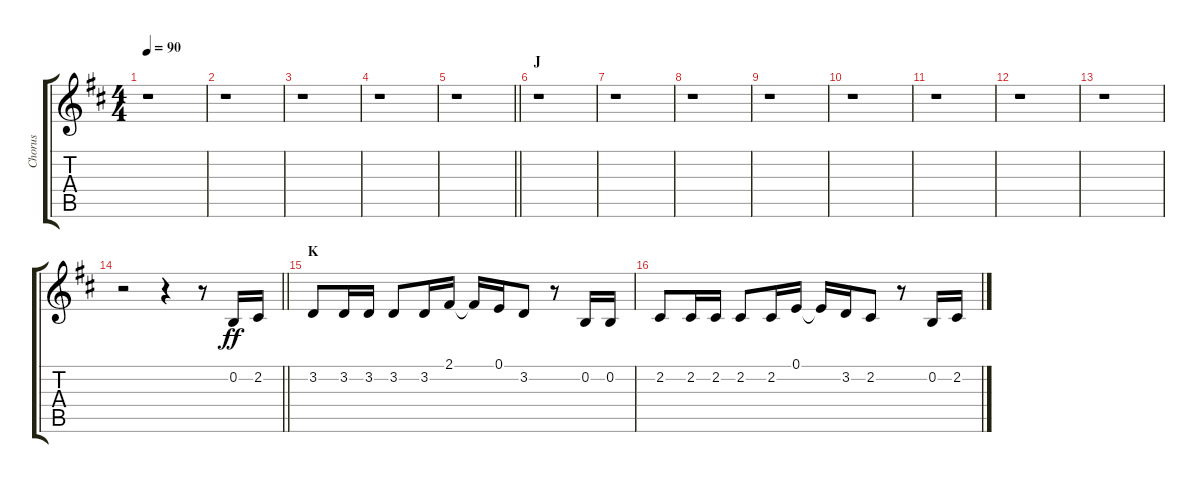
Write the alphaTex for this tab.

\track ("Chorus" "Chorus") {instrument voiceoohs}
\staff {score tabs}
\tuning (E4 B3 G3 D3 A2 E2) {hide}
\ts (4 4)
\tempo 90
\clef g2
\ks d
r.1{dy ff} |
r.1 |
r.1 |
r.1 |
\barLineRight lightlight
r.1 |
\section ("" "J")
r.1 |
r.1 |
r.1 |
r.1 |
r.1 |
r.1 |
r.1 |
r.1 |
\barLineRight lightlight
r.2 r.4 r.8 0.2.16 2.2.16 |
\section ("" "K")
3.2.8 3.2.16 3.2.16 3.2.8 3.2.16 2.1.16 2.1{t}.16 0.1.16 3.2.8 r.8 0.2.16 0.2.16 |
2.2.8 2.2.16 2.2.16 2.2.8 2.2.16 0.1.16 0.1{t}.16 3.2.16 2.2.8 r.8 0.2.16 2.2.16
